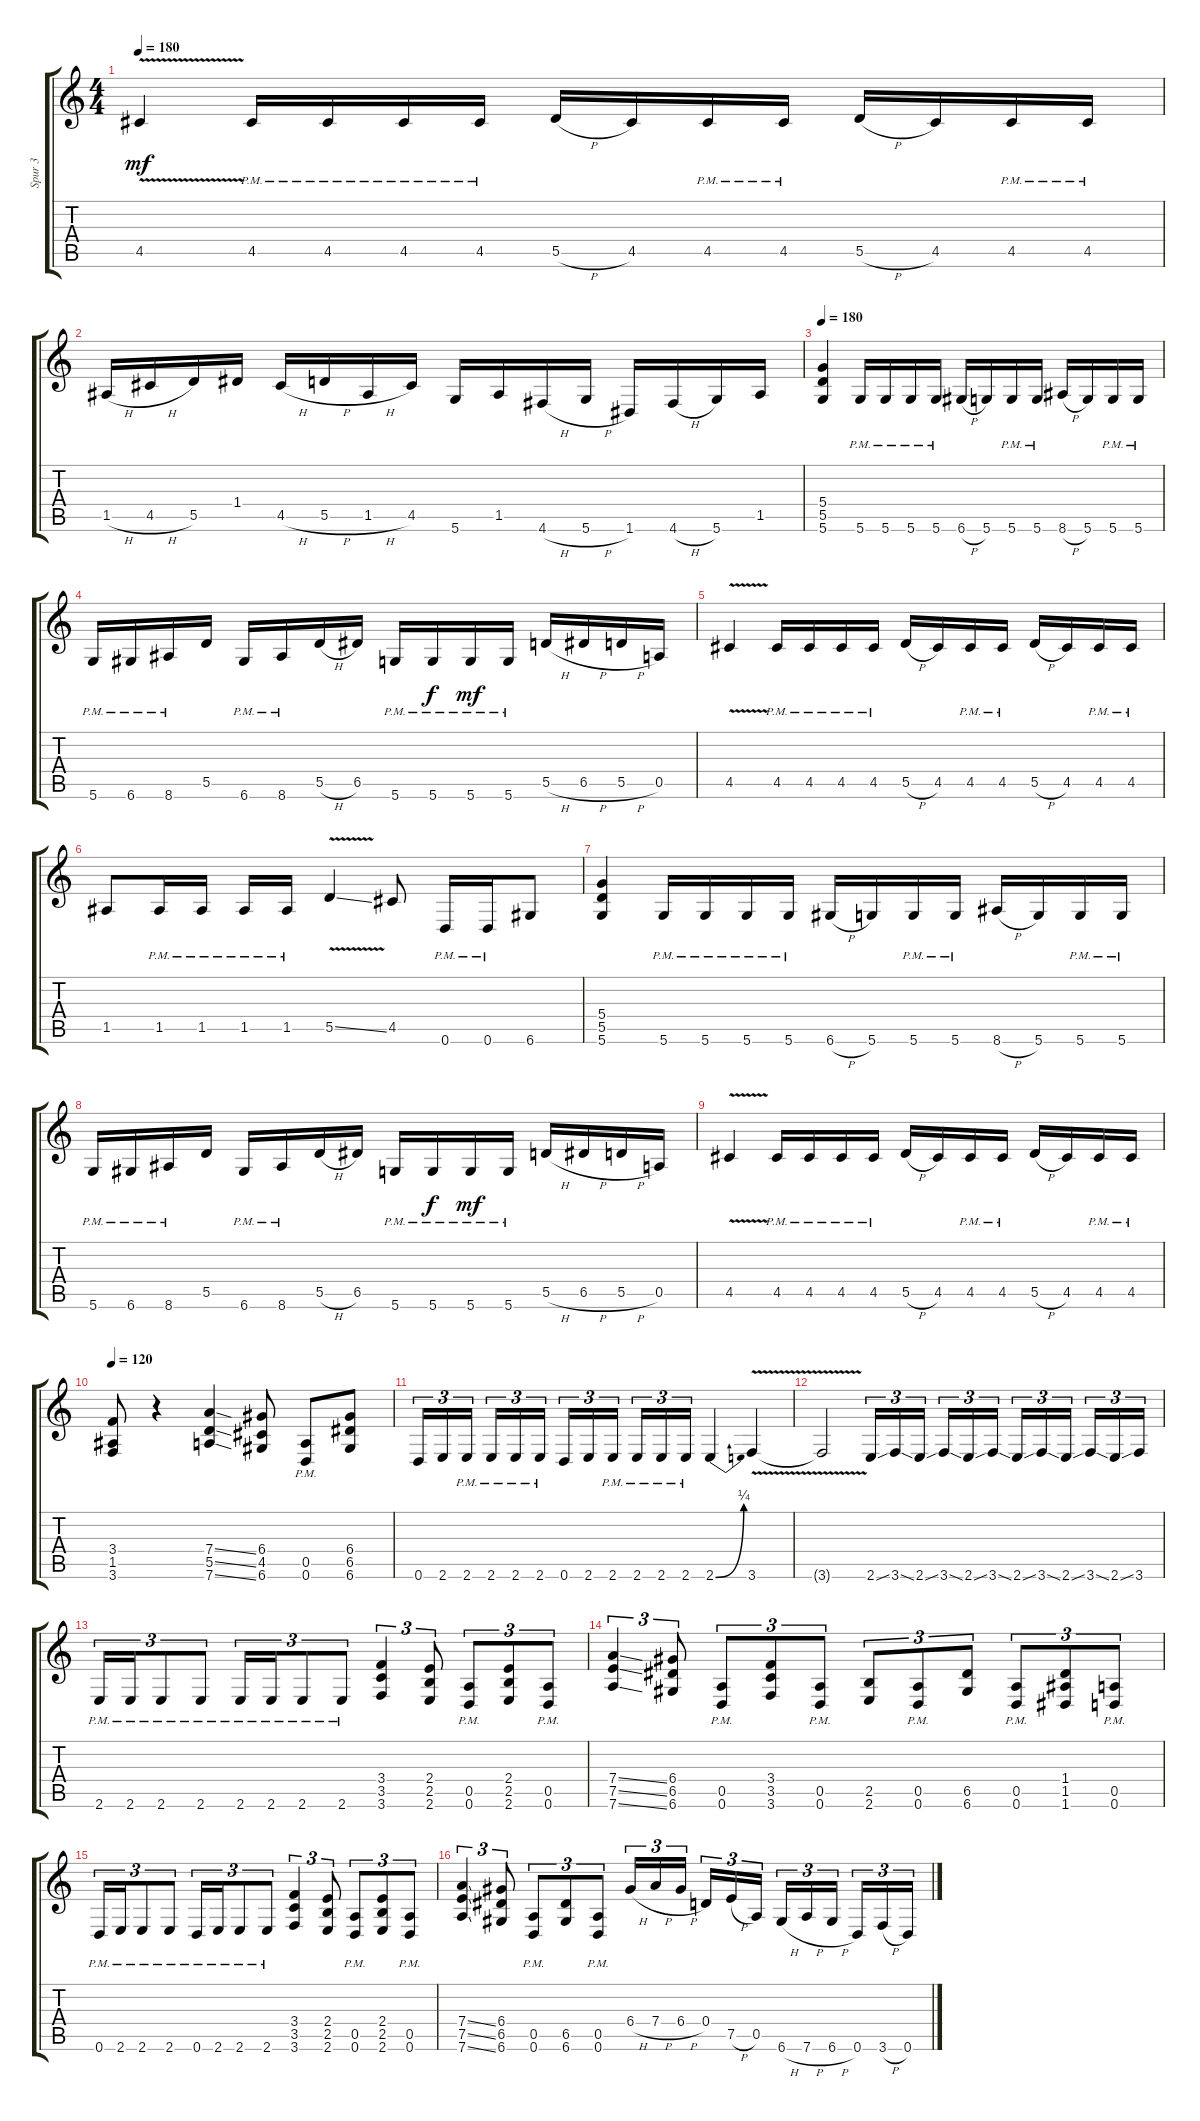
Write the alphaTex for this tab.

\track ("Spur 3" "Spur 3") {instrument overdrivenguitar}
\staff {score tabs}
\tuning (E4 B3 G3 D3 A2 D2) {hide}
\ts (4 4)
\tempo 180
\clef g2
\ks c
4.5{v}.4{dy mf} 4.5{pm}.16 4.5{pm}.16 4.5{pm}.16 4.5{pm}.16 5.5{h}.16 4.5.16 4.5{pm}.16 4.5{pm}.16 5.5{h}.16 4.5.16 4.5{pm}.16 4.5{pm}.16 |
1.5{h}.16 4.5{h}.16 5.5.16 1.4.16 4.5{h}.16 5.5{h}.16 1.5{h}.16 4.5.16 5.6.16 1.5.16 4.6{h}.16 5.6{h}.16 1.6.16 4.6{h}.16 5.6.16 1.5.16 |
\tempo 180
(5.4 5.5 5.6).4 5.6{pm}.16 5.6{pm}.16 5.6{pm}.16 5.6{pm}.16 6.6{h}.16 5.6.16 5.6{pm}.16 5.6{pm}.16 8.6{h}.16 5.6.16 5.6{pm}.16 5.6{pm}.16 |
5.6{pm}.16 6.6{pm}.16 8.6{pm}.16 5.5.16 6.6{pm}.16 8.6{pm}.16 5.5{h}.16 6.5.16 5.6{pm}.16 5.6{pm}.16{dy f} 5.6{pm}.16{dy mf} 5.6{pm}.16 5.5{h}.16 6.5{h}.16 5.5{h}.16 0.5.16 |
4.5{v}.4 4.5{pm}.16 4.5{pm}.16 4.5{pm}.16 4.5{pm}.16 5.5{h}.16 4.5.16 4.5{pm}.16 4.5{pm}.16 5.5{h}.16 4.5.16 4.5{pm}.16 4.5{pm}.16 |
1.5.8 1.5{pm}.16 1.5{pm}.16 1.5{pm}.16 1.5{pm}.16 5.5{v ss}.4 4.5.8 0.6{pm}.16 0.6{pm}.16 6.6.8 |
(5.4 5.5 5.6).4 5.6{pm}.16 5.6{pm}.16 5.6{pm}.16 5.6{pm}.16 6.6{h}.16 5.6.16 5.6{pm}.16 5.6{pm}.16 8.6{h}.16 5.6.16 5.6{pm}.16 5.6{pm}.16 |
5.6{pm}.16 6.6{pm}.16 8.6{pm}.16 5.5.16 6.6{pm}.16 8.6{pm}.16 5.5{h}.16 6.5.16 5.6{pm}.16 5.6{pm}.16{dy f} 5.6{pm}.16{dy mf} 5.6{pm}.16 5.5{h}.16 6.5{h}.16 5.5{h}.16 0.5.16 |
4.5{v}.4 4.5{pm}.16 4.5{pm}.16 4.5{pm}.16 4.5{pm}.16 5.5{h}.16 4.5.16 4.5{pm}.16 4.5{pm}.16 5.5{h}.16 4.5.16 4.5{pm}.16 4.5{pm}.16 |
\tempo 120
(3.4 1.5 3.6).8 r.4 (7.4{ss} 5.5{ss} 7.6{ss}).4 (6.4 4.5 6.6).8 (0.5{pm} 0.6{pm}).8 (6.4 6.5 6.6).8 |
0.6.16{tu (3 2)} 2.6.16{tu (3 2)} 2.6{pm}.16{tu (3 2) beam splitsecondary} 2.6{pm}.16{tu (3 2)} 2.6{pm}.16{tu (3 2)} 2.6{pm}.16{tu (3 2)} 0.6.16{tu (3 2)} 2.6.16{tu (3 2)} 2.6{pm}.16{tu (3 2) beam splitsecondary} 2.6{pm}.16{tu (3 2)} 2.6{pm}.16{tu (3 2)} 2.6{pm}.16{tu (3 2)} 2.6{be (bend 0 0 60 1)}.4 3.6{v}.4 |
3.6{v t}.2 2.6{ss}.16{tu (3 2)} 3.6{ss}.16{tu (3 2)} 2.6{ss}.16{tu (3 2) beam splitsecondary} 3.6{ss}.16{tu (3 2)} 2.6{ss}.16{tu (3 2)} 3.6{ss}.16{tu (3 2)} 2.6{ss}.16{tu (3 2)} 3.6{ss}.16{tu (3 2)} 2.6{ss}.16{tu (3 2) beam splitsecondary} 3.6{ss}.16{tu (3 2)} 2.6{ss}.16{tu (3 2)} 3.6.16{tu (3 2)} |
2.6{pm}.16{tu (3 2)} 2.6{pm}.16{tu (3 2)} 2.6{pm}.8{tu (3 2)} 2.6{pm}.8{tu (3 2)} 2.6{pm}.16{tu (3 2)} 2.6{pm}.16{tu (3 2)} 2.6{pm}.8{tu (3 2)} 2.6{pm}.8{tu (3 2)} (3.4 3.5 3.6).4{tu (3 2)} (2.4 2.5 2.6).8{tu (3 2)} (0.5{pm} 0.6{pm}).8{tu (3 2)} (2.4 2.5 2.6).8{tu (3 2)} (0.5{pm} 0.6{pm}).8{tu (3 2)} |
(7.4{ss} 7.5{ss} 7.6{ss}).4{tu (3 2)} (6.4 6.5 6.6).8{tu (3 2)} (0.5{pm} 0.6).8{tu (3 2)} (3.4 3.5 3.6).8{tu (3 2)} (0.5{pm} 0.6{pm}).8{tu (3 2)} (2.5 2.6).8{tu (3 2)} (0.5{pm} 0.6{pm}).8{tu (3 2)} (6.5 6.6).8{tu (3 2)} (0.5{pm} 0.6{pm}).8{tu (3 2)} (1.4 1.5 1.6).8{tu (3 2)} (0.5{pm} 0.6{pm}).8{tu (3 2)} |
0.6{pm}.16{tu (3 2)} 2.6{pm}.16{tu (3 2)} 2.6{pm}.8{tu (3 2)} 2.6{pm}.8{tu (3 2)} 0.6{pm}.16{tu (3 2)} 2.6{pm}.16{tu (3 2)} 2.6{pm}.8{tu (3 2)} 2.6{pm}.8{tu (3 2)} (3.4 3.5 3.6).4{tu (3 2)} (2.4 2.5 2.6).8{tu (3 2)} (0.5{pm} 0.6{pm}).8{tu (3 2)} (2.4 2.5 2.6).8{tu (3 2)} (0.5{pm} 0.6{pm}).8{tu (3 2)} |
(7.4{ss} 7.5{ss} 7.6{ss}).4{tu (3 2)} (6.4 6.5 6.6).8{tu (3 2)} (0.5{pm} 0.6{pm}).8{tu (3 2)} (6.5 6.6).8{tu (3 2)} (0.5{pm} 0.6{pm}).8{tu (3 2)} 6.4{h}.16{tu (3 2)} 7.4{h}.16{tu (3 2)} 6.4{h}.16{tu (3 2) beam splitsecondary} 0.4.16{tu (3 2)} 7.5{h}.16{tu (3 2)} 0.5.16{tu (3 2)} 6.6{h}.16{tu (3 2)} 7.6{h}.16{tu (3 2)} 6.6{h}.16{tu (3 2) beam splitsecondary} 0.6.16{tu (3 2)} 3.6{h}.16{tu (3 2)} 0.6.16{tu (3 2)}
